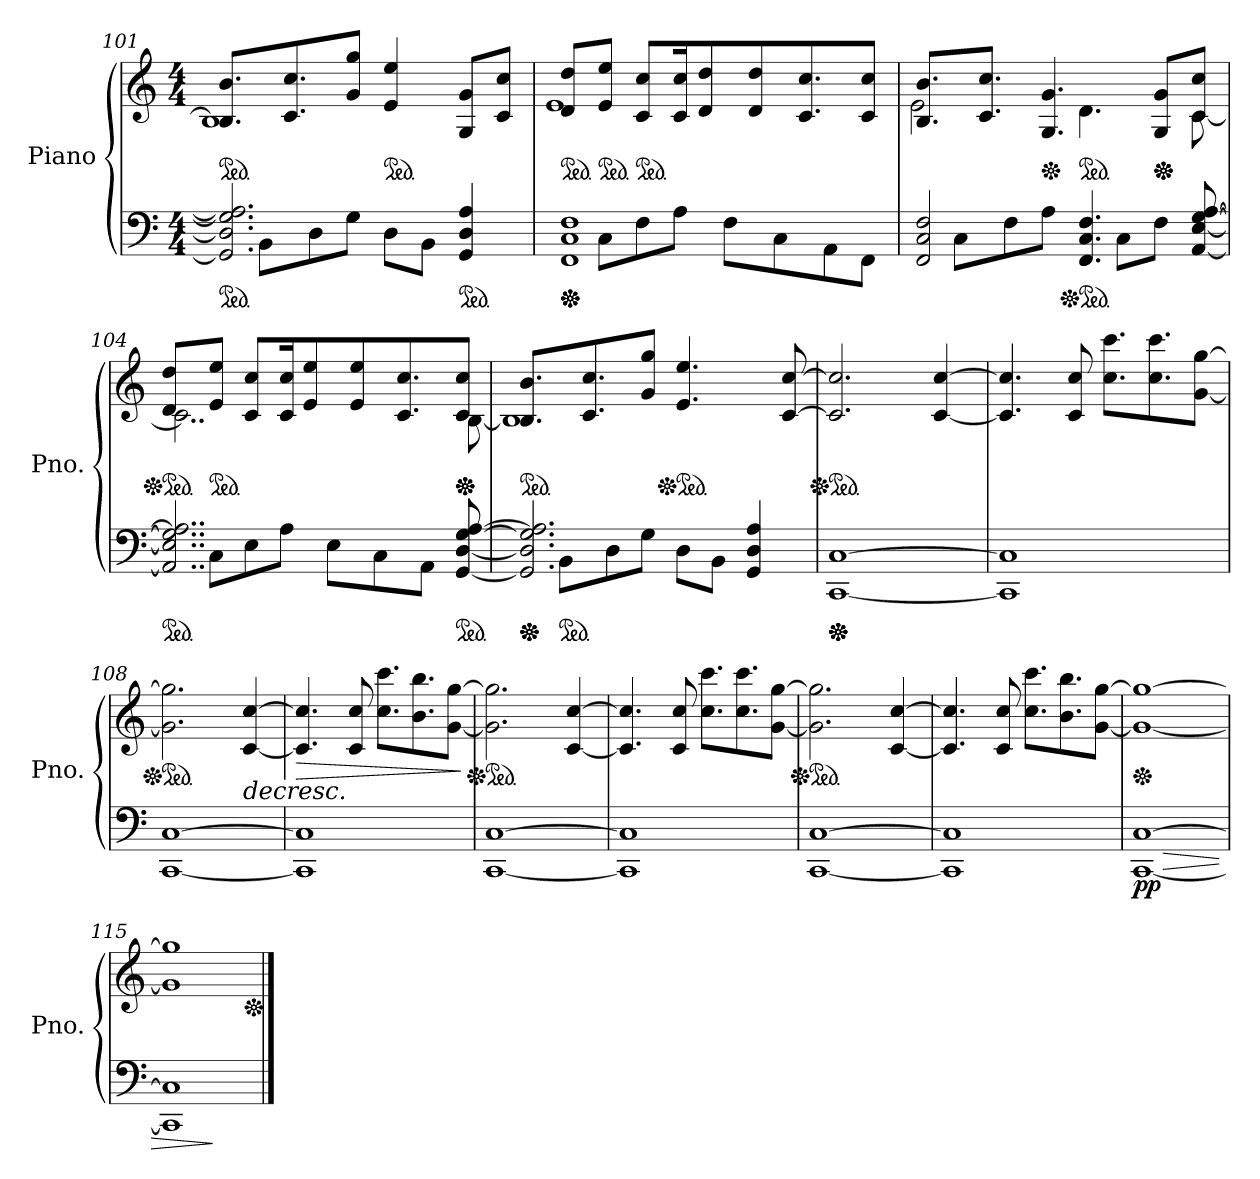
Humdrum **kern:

**kern	**kern	**dynam
*part1	*part1	*part1
*staff2	*staff1	*staff1/2
*I"Piano	*	*
*I'Pno.	*	*
*clefF4	*clefG2	*
*k[]	*k[]	*
*M4/4	*M4/4	*
*ped	*	*
=101	=101	=101
*^	*	*
*	*	*ped	*
*	*	*^	*
2.GG/] 2.D/] 2.G/] 2.A/]	8ryy	8.B/ 8.b/L	1B]	.
.	8BB\L	.	.	.
.	.	8.c/ 8.cc/	.	.
.	8D\	.	.	.
.	8G\J	8g/ 8gg/J	.	.
*	*	*ped	*	*
.	8D\L	4e/ 4ee/	.	.
.	8BB\J	.	.	.
*ped	*	*	*	*
4GG/ 4D/ 4A/	4ryy	8G/ 8g/L	.	.
.	.	8c/ 8cc/J	.	.
=102	=102	=102	=102	=102
*Xped	*	*	*	*
*Xped	*	*	*	*
*	*	*ped	*	*
1FF 1C 1F	8ryy	8d/ 8dd/L	1e	.
*	*	*ped	*	*
.	8C\L	8e/ 8ee/J	.	.
*	*	*ped	*	*
.	8F\	8c/ 8cc/L	.	.
.	8A\J	16c/ 16cc/K	.	.
.	.	8d/ 8dd/	.	.
.	8F\L	.	.	.
.	.	8d/ 8dd/	.	.
.	8C\	.	.	.
.	.	8.c/ 8.cc/	.	.
.	8AA\	.	.	.
.	8FF\J	8c/ 8cc/J	.	.
=103	=103	=103	=103	=103
2FF/ 2C/ 2F/	8ryy	8.B/ 8.b/L	2e\	.
.	8C\L	.	.	.
.	.	8.c/ 8.cc/J	.	.
.	8F\	.	.	.
*	*	*Xped	*	*
.	8A\J	4.G/ 4.g/	.	.
*Xped	*	*	*	*
*ped	*	*	*	*
*	*	*ped	*	*
4.FF/ 4.C/ 4.F/	8ryy	.	4.d\	.
.	8C\L	.	.	.
*	*	*Xped	*	*
*	*	*Xped	*	*
.	8F\J	8G/ 8g/L	.	.
[8AA/ [8E/ [8G/ [8A/	8ryy	8c/ 8cc/J	[8c\	.
!!LO:LB:g=z	!!
=104	=104	=104	=104	=104
*ped	*	*	*	*
*	*	*Xped	*	*
*	*	*ped	*	*
2..AA/] 2..E/] 2..G/] 2..A/]	8ryy	8d/ 8dd/L	2..c\]	.
*	*	*ped	*	*
.	8C\L	8e/ 8ee/J	.	.
.	8E\	8c/ 8cc/L	.	.
.	8A\J	16c/ 16cc/K	.	.
.	.	8e/ 8ee/	.	.
.	8E\L	.	.	.
.	.	8e/ 8ee/	.	.
.	8C\	.	.	.
.	.	8.c/ 8.cc/	.	.
.	8AA\J	.	.	.
*ped	*	*	*	*
*	*	*Xped	*	*
*	*	*Xped	*	*
[8GG/ [8D/ [8G/ [8A/	8ryy	8c/ 8cc/J	[8B\	.
=105	=105	=105	=105	=105
*Xped	*	*	*	*
*Xped	*	*	*	*
*	*	*ped	*	*
2.GG/] 2.D/] 2.G/] 2.A/]	8ryy	8.B/ 8.b/L	1B]	.
*ped	*	*	*	*
.	8BB\L	.	.	.
.	.	8.c/ 8.cc/	.	.
.	8D\	.	.	.
.	8G\J	8g/ 8gg/J	.	.
*	*	*Xped	*	*
*	*	*ped	*	*
.	8D\L	4.e/ 4.ee/	.	.
.	8BB\J	.	.	.
4GG/ 4D/ 4A/	4ryy	.	.	.
.	.	[8c/ [8cc/	.	.
*v	*v	*	*	*
*	*v	*v	*
=106	=106	=106
*Xped	*	*
*Xped	*	*
*	*Xped	*
*	*ped	*
!	!	!LO:DY:b=2
!	!	!LO:DY:n=1:b
[1CC [1C	2.c/] 2.cc/]	mf mf
.	[4c/ [4cc/	.
=107	=107	=107
1CC] 1C]	4.c/] 4.cc/]	.
.	8c/ 8cc/	.
.	8.cc\ 8.ccc\L	.
.	8.cc\ 8.ccc\	.
.	[8g\ [8gg\J	.
=108	=108	=108
*	*Xped	*
*	*ped	*
[1CC [1C	2.g\] 2.gg\]	.
!	!	!LO:HP:b
.	[4c/ [4cc/	>
!!LO:LB:g=z
=109	=109	=109
!	!	!LO:HP:b
1CC] 1C]	4.c/] 4.cc/]	>
.	8c/ 8cc/	.
.	8.cc\ 8.ccc\L	.
.	8.b\ 8.bb\	.
.	[8g\ [8gg\J	.
.	.	] ]
=110	=110	=110
*	*Xped	*
*	*ped	*
!	!	!LO:DY:b=2
!	!	!LO:DY:n=1:b
[1CC [1C	2.g\] 2.gg\]	mp mp
.	[4c/ [4cc/	.
=111	=111	=111
1CC] 1C]	4.c/] 4.cc/]	.
.	8c/ 8cc/	.
.	8.cc\ 8.ccc\L	.
.	8.cc\ 8.ccc\	.
.	[8g\ [8gg\J	.
=112	=112	=112
*	*Xped	*
*	*ped	*
[1CC [1C	2.g\] 2.gg\]	.
.	[4c/ [4cc/	.
=113	=113	=113
1CC] 1C]	4.c/] 4.cc/]	.
.	8c/ 8cc/	.
.	8.cc\ 8.ccc\L	.
.	8.b\ 8.bb\	.
.	[8g\ [8gg\J	.
=114	=114	=114
!	!	!LO:HP:b=2
*	*Xped	*
!	!	!LO:DY:n=1:b=2
!	!	!LO:DY:n=2:b
[1CC [1C	1g_ 1gg_	> p p
=115	=115	=115
1CC] 1C]	1g] 1gg]	.
.	.	]
*	*Xped	*
==	==	==
*-	*-	*-
